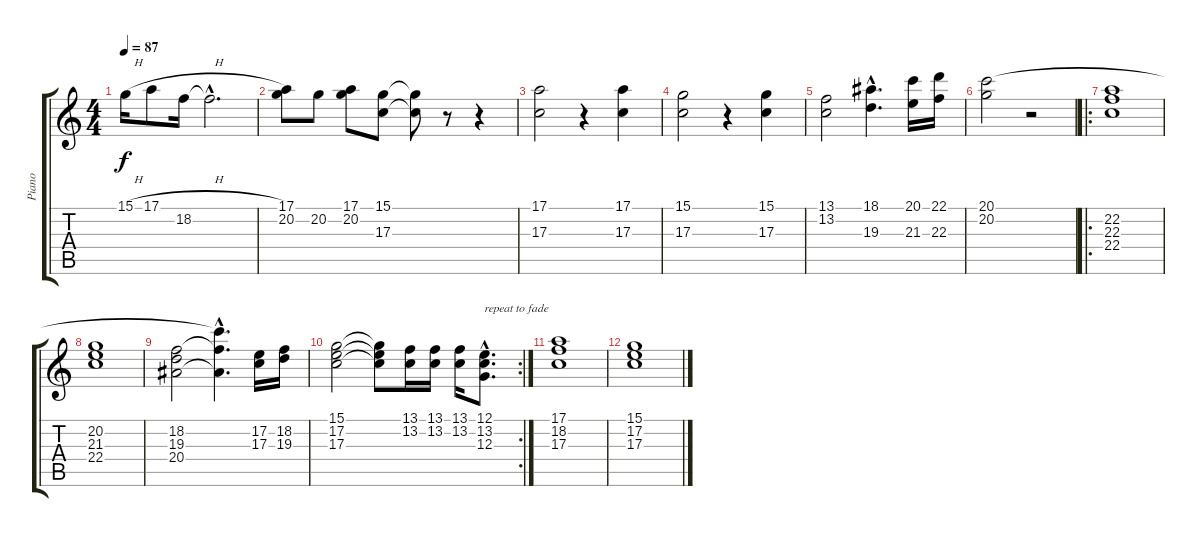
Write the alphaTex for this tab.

\track ("Piano" "Piano") {instrument acousticgrandpiano}
\staff {score tabs}
\tuning (E4 B3 G3 D3 A2 E2) {hide}
\ts (4 4)
\tempo 87
\clef g2
\ks c
15.1{h}.16{dy f} 17.1{h}.8 18.2.16 18.2{hac t}.2{d} |
(17.1 20.2).8 20.2.8 (17.1 20.2).8 (15.1 17.3).8 (15.1{t} 17.3{t}).8 r.8 r.4 |
(17.1 17.3).2 r.4 (17.1 17.3).4 |
(15.1 17.3).2 r.4 (15.1 17.3).4 |
(13.1 13.2).2 (18.1{hac} 19.3{hac}).4{d} (20.1 21.3).16 (22.1 22.3).16 |
(20.1 20.2).2 r.2 |
\ro
(22.2 22.3 22.4).1 |
(20.2 21.3 22.4).1 |
(18.2 19.3 20.4).2 (20.1{hac t} 18.2{hac t} 20.4{hac t}).4{d} (17.2 17.3).16 (18.2 19.3).16 |
\rc 2
(15.1 17.2 17.3).2 (15.1{t} 17.2{t} 17.3{t}).8 (13.1 13.2).16 (13.1 13.2).16 (13.1 13.2).16 (12.1{hac} 13.2{hac} 12.3{hac}).8{d txt "repeat to fade"} |
(17.1 18.2 17.3).1{volume 0} |
(15.1 17.2 17.3).1
